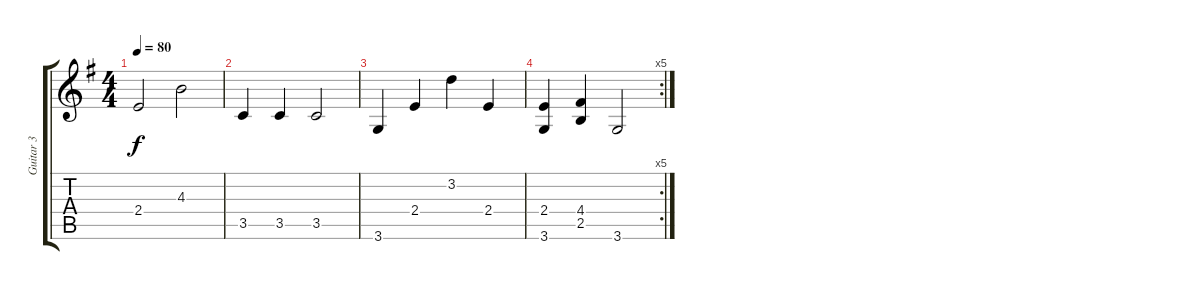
\track ("Guitar 3" "Guitar 3") {instrument acousticguitarnylon}
\staff {score tabs}
\tuning (E4 B3 G3 D3 A2 E2) {hide}
\ts (4 4)
\tempo 80
\clef g2
\ks g
2.4.2{dy f} 4.3.2 |
3.5.4 3.5.4 3.5.2 |
3.6.4 2.4.4 3.2.4 2.4.4 |
\rc 5
(2.4 3.6).4 (4.4 2.5).4 3.6.2
